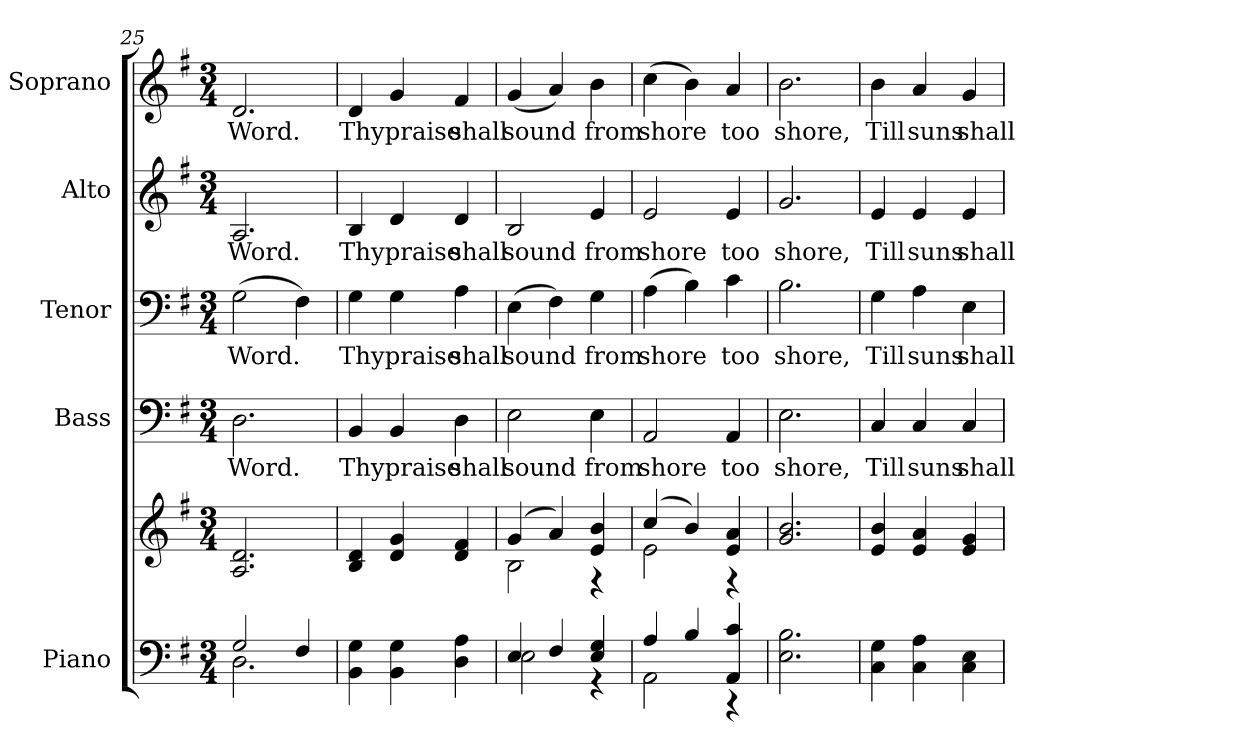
**kern	**kern	**kern	**text	**kern	**text	**kern	**text	**kern	**text
*part5	*part5	*part4	*part4	*part3	*part3	*part2	*part2	*part1	*part1
*staff6	*staff5	*staff4	*staff4	*staff3	*staff3	*staff2	*staff2	*staff1	*staff1
*I"Piano	*	*I"Bass	*	*I"Tenor	*	*I"Alto	*	*I"Soprano	*
*I'Pno.	*	*I'B.	*	*I'T.	*	*I'A.	*	*I'S.	*
*clefF4	*clefG2	*clefF4	*	*clefF4	*	*clefG2	*	*clefG2	*
*k[f#]	*k[f#]	*k[f#]	*	*k[f#]	*	*k[f#]	*	*k[f#]	*
*G:	*G:	*G:	*	*G:	*	*G:	*	*G:	*
*M3/4	*M3/4	*M3/4	*	*M3/4	*	*M3/4	*	*M3/4	*
=25	=25	=25	=25	=25	=25	=25	=25	=25	=25
*^	*	*	*	*	*	*	*	*	*
!	!	!	!	!LO:LY:b:color=#000000	!	!	!	!	!	!
!	!	!	!	!	!	!LO:LY:b:color=#000000	!	!	!	!
!	!	!	!	!	!	!	!	!LO:LY:b:color=#000000	!	!
!	!	!	!	!	!	!	!	!	!	!LO:LY:b:color=#000000
2Gi/	2.Di\	2.Ai/ 2.di	2.Di\	Word.	(2Gi\	Word.	2.Ai/	Word.	2.di/	Word.
4F#i/	.	.	.	.	4F#i\)	.	.	.	.	.
*v	*v	*	*	*	*	*	*	*	*	*
!!LO:PB:g=z
=26	=26	=26	=26	=26	=26	=26	=26	=26	=26
!	!	!	!LO:LY:b:color=#000000	!	!	!	!	!	!
!	!	!	!	!	!LO:LY:b:color=#000000	!	!	!	!
!	!	!	!	!	!	!	!LO:LY:b:color=#000000	!	!
!	!	!	!	!	!	!	!	!	!LO:LY:b:color=#000000
4BBi\ 4Gi	4Bi/ 4di	4BBi/	Thy	4Gi\	Thy	4Bi/	Thy	4di/	Thy
!	!	!	!LO:LY:b:color=#000000	!	!	!	!	!	!
!	!	!	!	!	!LO:LY:b:color=#000000	!	!	!	!
!	!	!	!	!	!	!	!LO:LY:b:color=#000000	!	!
!	!	!	!	!	!	!	!	!	!LO:LY:b:color=#000000
4BBi\ 4Gi	4di/ 4gi	4BBi/	praise	4Gi\	praise	4di/	praise	4gi/	praise
!	!	!	!LO:LY:b:color=#000000	!	!	!	!	!	!
!	!	!	!	!	!LO:LY:b:color=#000000	!	!	!	!
!	!	!	!	!	!	!	!LO:LY:b:color=#000000	!	!
!	!	!	!	!	!	!	!	!	!LO:LY:b:color=#000000
4Di\ 4Ai	4di/ 4f#i	4Di\	shall	4Ai\	shall	4di/	shall	4f#i/	shall
=27	=27	=27	=27	=27	=27	=27	=27	=27	=27
*^	*^	*	*	*	*	*	*	*	*
!	!	!	!	!	!LO:LY:b:color=#000000	!	!	!	!	!	!
!	!	!	!	!	!	!	!LO:LY:b:color=#000000	!	!	!	!
!	!	!	!	!	!	!	!	!	!LO:LY:b:color=#000000	!	!
!	!	!	!	!	!	!	!	!	!	!	!LO:LY:b:color=#000000
4Ei/	2Ei\	(4gi/	2Bi\	2Ei\	sound	(4Ei\	sound	2Bi/	sound	(4gi/	sound
4F#i/	.	4ai/)	.	.	.	4F#i\)	.	.	.	4ai/)	.
!	!	!	!	!	!LO:LY:b:color=#000000	!	!	!	!	!	!
!	!	!	!	!	!	!	!LO:LY:b:color=#000000	!	!	!	!
!	!	!	!	!	!	!	!	!	!LO:LY:b:color=#000000	!	!
!	!	!	!	!	!	!	!	!	!	!	!LO:LY:b:color=#000000
4Ei/ 4Gi	4r	4ei/ 4bi	4r	4Ei\	from	4Gi\	from	4ei/	from	4bi\	from
=28	=28	=28	=28	=28	=28	=28	=28	=28	=28	=28	=28
!	!	!	!	!	!LO:LY:b:color=#000000	!	!	!	!	!	!
!	!	!	!	!	!	!	!LO:LY:b:color=#000000	!	!	!	!
!	!	!	!	!	!	!	!	!	!LO:LY:b:color=#000000	!	!
!	!	!	!	!	!	!	!	!	!	!	!LO:LY:b:color=#000000
4Ai/	2AAi\	(4cci/	2ei\	2AAi/	shore	(4Ai\	shore	2ei/	shore	(4cci\	shore
4Bi/	.	4bi/)	.	.	.	4Bi\)	.	.	.	4bi\)	.
!	!	!	!	!	!LO:LY:b:color=#000000	!	!	!	!	!	!
!	!	!	!	!	!	!	!LO:LY:b:color=#000000	!	!	!	!
!	!	!	!	!	!	!	!	!	!LO:LY:b:color=#000000	!	!
!	!	!	!	!	!	!	!	!	!	!	!LO:LY:b:color=#000000
4AAi/ 4ci	4r	4ei/ 4ai	4r	4AAi/	too	4ci\	too	4ei/	too	4ai/	too
*v	*v	*	*	*	*	*	*	*	*	*	*
*	*v	*v	*	*	*	*	*	*	*	*
!!LO:PB:g=z
=29	=29	=29	=29	=29	=29	=29	=29	=29	=29
*^	*^	*	*	*	*	*	*	*	*
!	!	!	!	!	!LO:LY:b:color=#000000	!	!	!	!	!	!
*v	*v	*	*	*	*	*	*	*	*	*	*
*	*v	*v	*	*	*	*	*	*	*	*
*^	*^	*	*	*	*	*	*	*	*
!	!	!	!	!	!	!	!LO:LY:b:color=#000000	!	!	!	!
*v	*v	*	*	*	*	*	*	*	*	*	*
*	*v	*v	*	*	*	*	*	*	*	*
*^	*^	*	*	*	*	*	*	*	*
!	!	!	!	!	!	!	!	!	!LO:LY:b:color=#000000	!	!
*v	*v	*	*	*	*	*	*	*	*	*	*
*	*v	*v	*	*	*	*	*	*	*	*
*^	*^	*	*	*	*	*	*	*	*
!	!	!	!	!	!	!	!	!	!	!	!LO:LY:b:color=#000000
*v	*v	*	*	*	*	*	*	*	*	*	*
*	*v	*v	*	*	*	*	*	*	*	*
2.Ei\ 2.Bi	2.gi/ 2.bi	2.Ei\	shore,	2.Bi\	shore,	2.gi/	shore,	2.bi\	shore,
=30	=30	=30	=30	=30	=30	=30	=30	=30	=30
!	!	!	!LO:LY:b:color=#000000	!	!	!	!	!	!
!	!	!	!	!	!LO:LY:b:color=#000000	!	!	!	!
!	!	!	!	!	!	!	!LO:LY:b:color=#000000	!	!
!	!	!	!	!	!	!	!	!	!LO:LY:b:color=#000000
4Ci\ 4Gi	4ei/ 4bi	4Ci/	Till	4Gi\	Till	4ei/	Till	4bi\	Till
!	!	!	!LO:LY:b:color=#000000	!	!	!	!	!	!
!	!	!	!	!	!LO:LY:b:color=#000000	!	!	!	!
!	!	!	!	!	!	!	!LO:LY:b:color=#000000	!	!
!	!	!	!	!	!	!	!	!	!LO:LY:b:color=#000000
4Ci\ 4Ai	4ei/ 4ai	4Ci/	suns	4Ai\	suns	4ei/	suns	4ai/	suns
!	!	!	!LO:LY:b:color=#000000	!	!	!	!	!	!
!	!	!	!	!	!LO:LY:b:color=#000000	!	!	!	!
!	!	!	!	!	!	!	!LO:LY:b:color=#000000	!	!
!	!	!	!	!	!	!	!	!	!LO:LY:b:color=#000000
4Ci\ 4Ei	4ei/ 4gi	4Ci/	shall	4Ei\	shall	4ei/	shall	4gi/	shall
=	=	=	=	=	=	=	=	=	=
*-	*-	*-	*-	*-	*-	*-	*-	*-	*-
